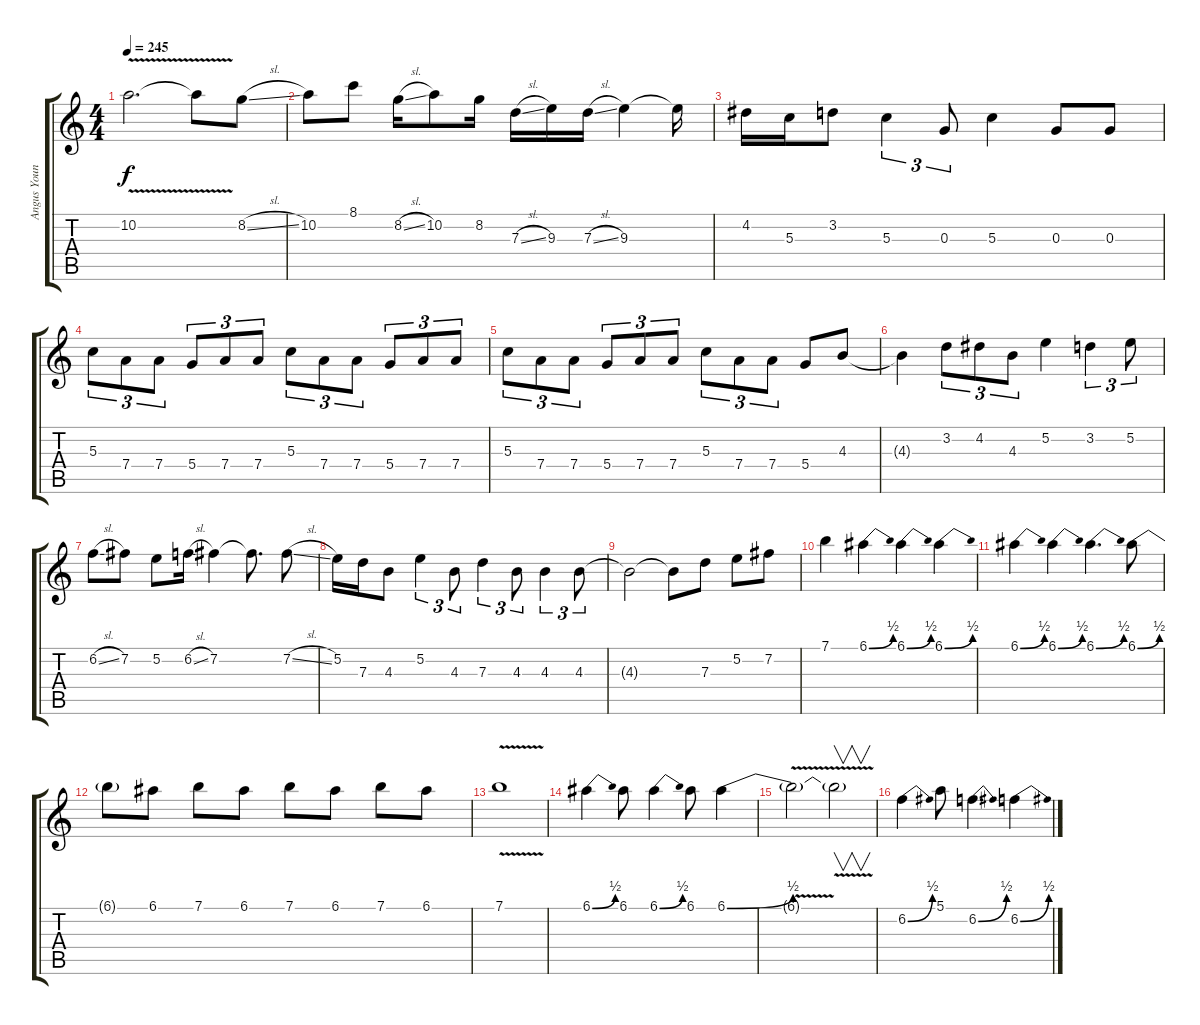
\track ("Angus Young" "Angus Youn") {instrument overdrivenguitar}
\staff {score tabs}
\tuning (E4 B3 G3 D3 A2 E2) {hide}
\ts (4 4)
\tempo 245
\clef g2
\ks c
10.2{v}.2{d dy f} 10.2{t}.8 8.2{sl}.8 |
10.2.8 8.1.8 8.2{sl}.16 10.2.8 8.2.16 7.3{sl}.16 9.3.16 7.3{sl}.16 9.3.4 9.3{t}.16 |
4.2.16 5.3.16 3.2.8 5.3.4{tu (3 2)} 0.3.8{tu (3 2)} 5.3.4 0.3.8 0.3.8 |
5.3.8{tu (3 2)} 7.4.8{tu (3 2)} 7.4.8{tu (3 2)} 5.4.8{tu (3 2)} 7.4.8{tu (3 2)} 7.4.8{tu (3 2)} 5.3.8{tu (3 2)} 7.4.8{tu (3 2)} 7.4.8{tu (3 2)} 5.4.8{tu (3 2)} 7.4.8{tu (3 2)} 7.4.8{tu (3 2)} |
5.3.8{tu (3 2)} 7.4.8{tu (3 2)} 7.4.8{tu (3 2)} 5.4.8{tu (3 2)} 7.4.8{tu (3 2)} 7.4.8{tu (3 2)} 5.3.8{tu (3 2)} 7.4.8{tu (3 2)} 7.4.8{tu (3 2)} 5.4.8 4.3.8 |
4.3{t}.4 3.2.8{tu (3 2)} 4.2.8{tu (3 2)} 4.3.8{tu (3 2)} 5.2.4 3.2.4{tu (3 2)} 5.2.8{tu (3 2)} |
6.2{sl}.8 7.2.8 5.2.8 6.2{sl}.16 7.2.4 7.2{t}.8{d} 7.2{sl}.8 |
5.2.16 7.3.16 4.3.8 5.2.4{tu (3 2)} 4.3.8{tu (3 2)} 7.3.4{tu (3 2)} 4.3.8{tu (3 2)} 4.3.4{tu (3 2)} 4.3.8{tu (3 2)} |
4.3{t}.2 4.3{t}.8 7.3.8 5.2.8 7.2.8 |
7.1.4 6.1{be (bend 0 0 60 2)}.4 6.1{be (bend 0 0 60 2)}.4 6.1{be (bend 0 0 60 2)}.4 |
6.1{be (bend 0 0 60 2)}.4 6.1{be (bend 0 0 60 2)}.4 6.1{be (bend 0 0 60 2)}.4{d} 6.1{be (bend 0 0 60 2)}.8 |
6.1{t}.8 6.1.8 7.1.8 6.1.8 7.1.8 6.1.8 7.1.8 6.1.8 |
7.1{v}.1 |
6.1{be (bend 0 0 60 2)}.4 6.1.8 6.1{be (bend 0 0 60 2)}.4 6.1.8 6.1{be (bend 0 0 60 2)}.4 |
6.1{v t}.2 6.1{t}.2{v} |
6.2{be (bend 0 0 60 2)}.4 5.1.8 6.2{be (bend 0 0 60 2)}.4{d} 6.2{be (bend 0 0 60 2)}.4
